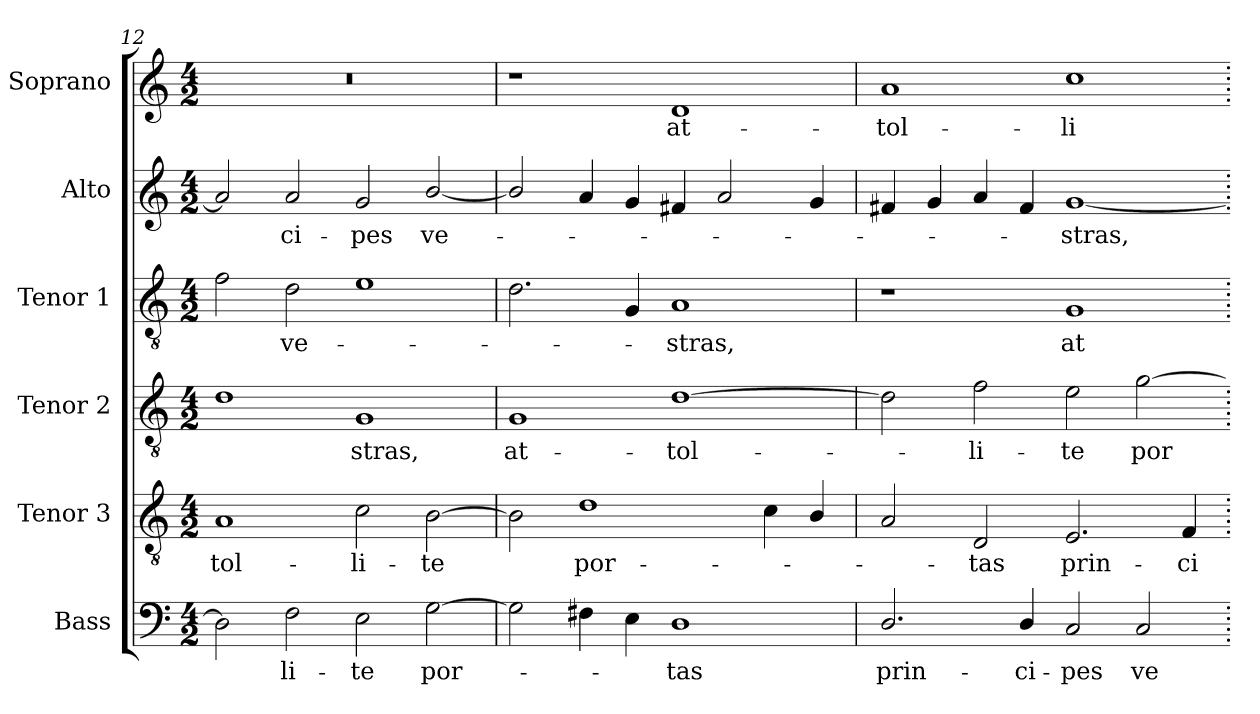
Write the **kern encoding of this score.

**kern	**text	**kern	**text	**kern	**text	**kern	**text	**kern	**text	**kern	**text
*part6	*part6	*part5	*part5	*part4	*part4	*part3	*part3	*part2	*part2	*part1	*part1
*staff6	*staff6	*staff5	*staff5	*staff4	*staff4	*staff3	*staff3	*staff2	*staff2	*staff1	*staff1
*I"Bass	*	*I"Tenor 3	*	*I"Tenor 2	*	*I"Tenor 1	*	*I"Alto	*	*I"Soprano	*
*I'B.	*	*I'T3.	*	*I'T2.	*	*I'T1.	*	*I'A.	*	*I'S.	*
*clefF4	*	*clefGv2	*	*clefGv2	*	*clefGv2	*	*clefG2	*	*clefG2	*
*	*	*ITrd7c12	*	*ITrd7c12	*	*ITrd7c12	*	*	*	*	*
*k[]	*	*k[]	*	*k[]	*	*k[]	*	*k[]	*	*k[]	*
*C:	*	*C:	*	*C:	*	*C:	*	*C:	*	*C:	*
*M4/2	*	*M4/2	*	*M4/2	*	*M4/2	*	*M4/2	*	*M4/2	*
=12	=12	=12	=12	=12	=12	=12	=12	=12	=12	=12	=12
!	!	!	!LO:LY:b:color=#000000	!	!	!	!	!	!	!LO:N:vis=1	!
2Di\]	.	1AAi	-tol-	1Di	.	2Fi\	.	2ai/]	.	0r	.
!	!LO:LY:b:color=#000000	!	!	!	!	!	!	!	!	!	!
!	!	!	!	!	!	!	!LO:LY:b:color=#000000	!	!	!	!
!	!	!	!	!	!	!	!	!	!LO:LY:b:color=#000000	!	!
2Fi\	-li-	.	.	.	.	2Di\	ve-	2ai/	-ci-	.	.
!	!LO:LY:b:color=#000000	!	!	!	!	!	!	!	!	!	!
!	!	!	!LO:LY:b:color=#000000	!	!	!	!	!	!	!	!
!	!	!	!	!	!LO:LY:b:color=#000000	!	!	!	!	!	!
!	!	!	!	!	!	!	!	!	!LO:LY:b:color=#000000	!	!
2Ei\	-te	2Ci\	-li-	1GGi	-stras,	1Ei	.	2gi/	-pes	.	.
!	!LO:LY:b:color=#000000	!	!	!	!	!	!	!	!	!	!
!	!	!	!LO:LY:b:color=#000000	!	!	!	!	!	!	!	!
!	!	!	!	!	!	!	!	!	!LO:LY:b:color=#000000	!	!
[2Gi\	por-	[2BBi\	-te	.	.	.	.	[2bi/	ve-	.	.
=13	=13	=13	=13	=13	=13	=13	=13	=13	=13	=13	=13
!	!	!	!	!	!LO:LY:b:color=#000000	!	!	!	!	!	!
2Gi\]	.	2BBi\]	.	1GGi	at-	2.Di\	.	2bi/]	.	1r	.
!	!	!	!LO:LY:b:color=#000000	!	!	!	!	!	!	!	!
4F#Xi\	.	1Di	por-	.	.	.	.	4ai/	.	.	.
4Ei\	.	.	.	.	.	4GGi/	.	4gi/	.	.	.
!	!LO:LY:b:color=#000000	!	!	!	!	!	!	!	!	!	!
!	!	!	!	!	!LO:LY:b:color=#000000	!	!	!	!	!	!
!	!	!	!	!	!	!	!LO:LY:b:color=#000000	!	!	!	!
!	!	!	!	!	!	!	!	!	!	!	!LO:LY:b:color=#000000
1Di	-tas	.	.	[1Di	-tol-	1AAi	-stras,	4f#Xi/	.	1di	at-
.	.	.	.	.	.	.	.	2ai/	.	.	.
.	.	4Ci\	.	.	.	.	.	.	.	.	.
.	.	4BBi/	.	.	.	.	.	4gi/	.	.	.
!!LO:LB:g=z
=14	=14	=14	=14	=14	=14	=14	=14	=14	=14	=14	=14
!	!LO:LY:b:color=#000000	!	!	!	!	!	!	!	!	!	!
!	!	!	!	!	!	!	!	!	!	!	!LO:LY:b:color=#000000
2.Di/	prin-	2AAi/	.	2Di\]	.	1r	.	4f#Xi/	.	1ai	-tol-
.	.	.	.	.	.	.	.	4gi/	.	.	.
!	!	!	!LO:LY:b:color=#000000	!	!	!	!	!	!	!	!
!	!	!	!	!	!LO:LY:b:color=#000000	!	!	!	!	!	!
.	.	2DDi/	-tas	2Fi\	-li-	.	.	4ai/	.	.	.
!	!LO:LY:b:color=#000000	!	!	!	!	!	!	!	!	!	!
4Di/	-ci-	.	.	.	.	.	.	4f#i/	.	.	.
!	!LO:LY:b:color=#000000	!	!	!	!	!	!	!	!	!	!
!	!	!	!LO:LY:b:color=#000000	!	!	!	!	!	!	!	!
!	!	!	!	!	!LO:LY:b:color=#000000	!	!	!	!	!	!
!	!	!	!	!	!	!	!LO:LY:b:color=#000000	!	!	!	!
!	!	!	!	!	!	!	!	!	!LO:LY:b:color=#000000	!	!
!	!	!	!	!	!	!	!	!	!	!	!LO:LY:b:color=#000000
2Ci/	-pes	2.EEi/	prin-	2Ei\	-te	1GGi	at-	[1gi	-stras,	1cci	-li-
!	!LO:LY:b:color=#000000	!	!	!	!	!	!	!	!	!	!
!	!	!	!	!	!LO:LY:b:color=#000000	!	!	!	!	!	!
2Ci/	ve-	.	.	[2Gi\	por-	.	.	.	.	.	.
!	!	!	!LO:LY:b:color=#000000	!	!	!	!	!	!	!	!
.	.	4FFi/	-ci-	.	.	.	.	.	.	.	.
=.	=.	=.	=.	=.	=.	=.	=.	=.	=.	=.	=.
*-	*-	*-	*-	*-	*-	*-	*-	*-	*-	*-	*-
